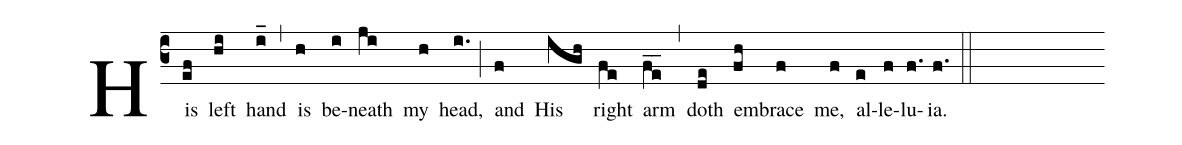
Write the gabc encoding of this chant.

%%
(c3) His(ef) left(hi) hand(i_) (,) is(h) be(i)neath(ji) my(h) head,(i.) (;) and(f) His(igh) right(fe) arm(fe__) (,) doth(de) em(fh)brace(f) me,(f) al(e)le(f)lu(f.)ia.(f.) (::)

% http://www.e-codices.unifr.ch/en/sbe/0611/281v
